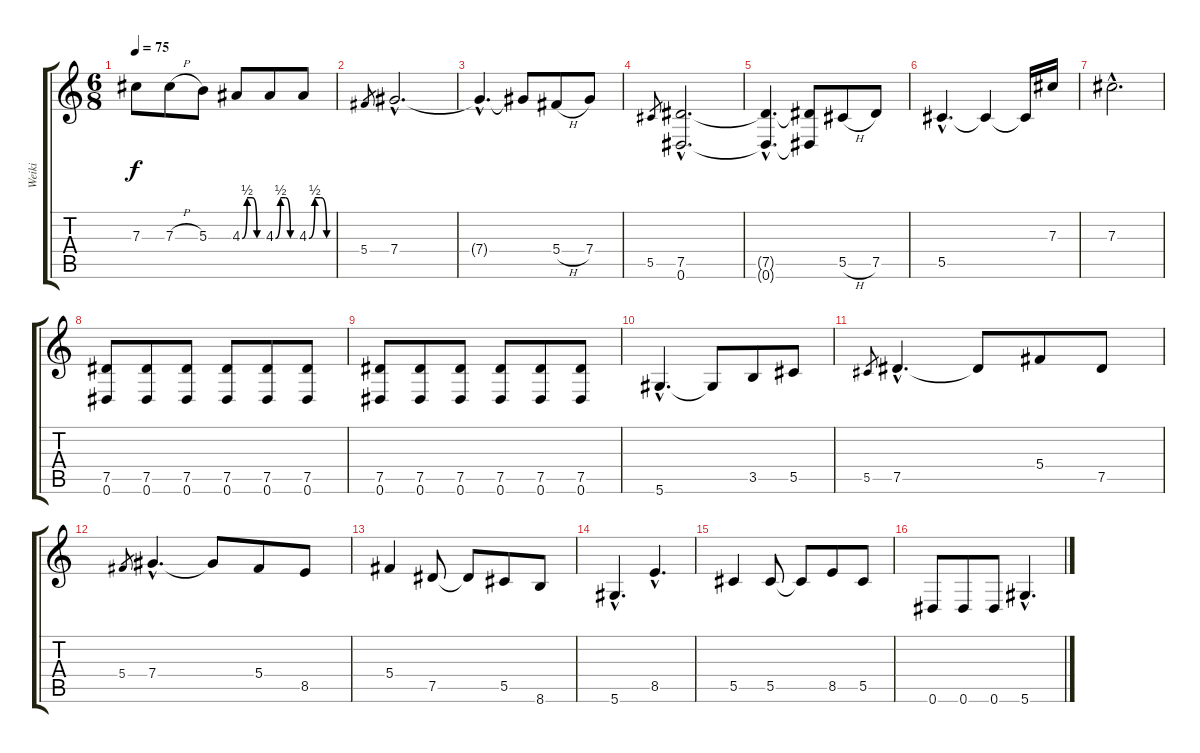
\track ("Weiki" "Weiki") {instrument overdrivenguitar}
\staff {score tabs}
\tuning (Eb4 Bb3 Gb3 Db3 Ab2 Eb2) {hide}
\ts (6 8)
\tempo 75
\clef g2
\ks c
7.3{t}.8{dy f} 7.3{h}.8 5.3.8 4.3{be (custom 0 0 15 2 30 2 45 0 60 0)}.8 4.3{be (custom 0 0 15 2 30 2 45 0 60 0)}.8 4.3{be (custom 0 0 15 2 30 2 45 0 60 0)}.8 |
5.4.8{gr} 7.4{hac}.2{d} |
7.4{hac t}.4{d} 7.4{t}.8 5.4{h}.8 7.4.8 |
5.5.8{gr} (7.5{hac} 0.6{hac}).2{d} |
(7.5{hac t} 0.6{hac t}).4{d} (7.5{t} 0.6{t}).8 5.5{h}.8 7.5.8 |
5.5{hac}.4{d} 5.5{t}.4 5.5{t}.16 7.3.16 |
7.3{hac}.2{d} |
(7.5 0.6).8{volume 15} (7.5 0.6).8 (7.5 0.6).8 (7.5 0.6).8 (7.5 0.6).8 (7.5 0.6).8 |
(7.5 0.6).8 (7.5 0.6).8 (7.5 0.6).8 (7.5 0.6).8 (7.5 0.6).8 (7.5 0.6).8 |
5.6{hac}.4{d} 5.6{t}.8 3.5.8 5.5.8 |
5.5.8{gr} 7.5{hac}.4{d} 7.5{t}.8 5.4.8 7.5.8 |
5.4.8{gr} 7.4{hac}.4{d} 7.4{t}.8 5.4.8 8.5.8 |
5.4.4 7.5.8 7.5{t}.8 5.5.8 8.6.8 |
5.6{hac}.4{d} 8.5{hac}.4{d} |
5.5.4 5.5.8 5.5{t}.8 8.5.8 5.5.8 |
0.6.8 0.6.8 0.6.8 5.6{hac}.4{d}
